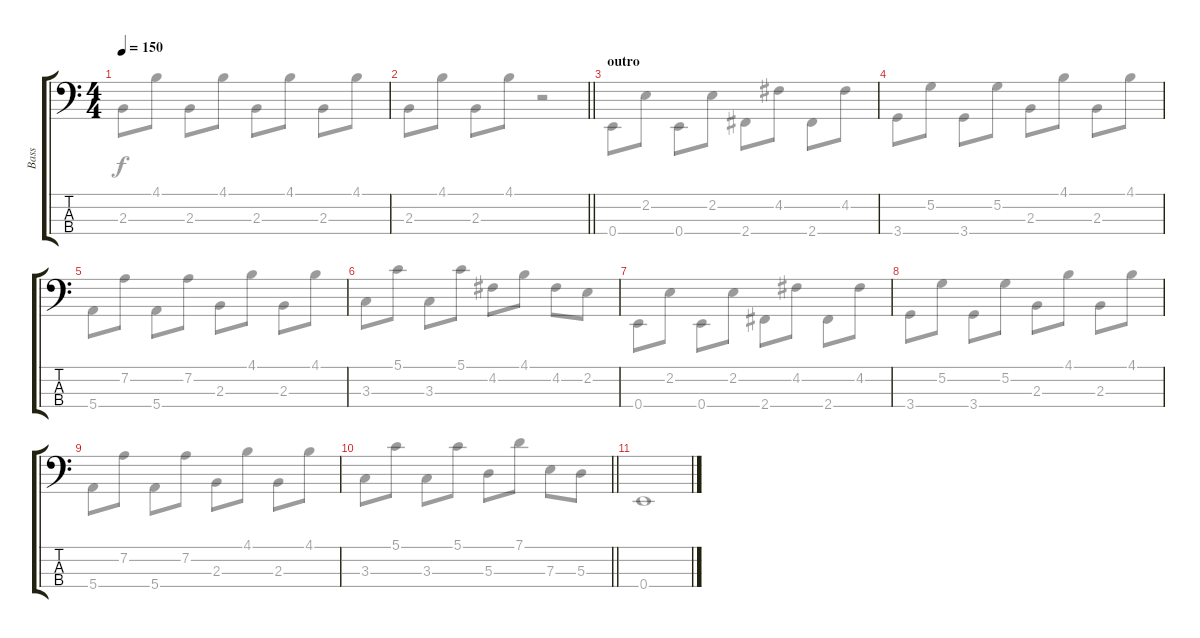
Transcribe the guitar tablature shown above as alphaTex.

\track ("Bass" "Bass") {instrument electricbassfinger}
\staff {score tabs}
\tuning (G2 D2 A1 E1) {hide}
\voice
\ts (4 4)
\tempo 150
\clef f4
\ks c
|
\barLineRight lightlight
|
\section ("" "outro")
|
|
|
|
|
|
|
\barLineRight lightlight
|
\voice
\clef f4
\ks c
2.3.8{dy f} 4.1.8 2.3.8 4.1.8 2.3.8 4.1.8 2.3.8 4.1.8 |
\barLineRight lightlight
2.3.8 4.1.8 2.3.8 4.1.8 r.2 |
0.4.8 2.2.8 0.4.8 2.2.8 2.4.8 4.2.8 2.4.8 4.2.8 |
3.4.8 5.2.8 3.4.8 5.2.8 2.3.8 4.1.8 2.3.8 4.1.8 |
5.4.8 7.2.8 5.4.8 7.2.8 2.3.8 4.1.8 2.3.8 4.1.8 |
3.3.8 5.1.8 3.3.8 5.1.8 4.2.8 4.1.8 4.2.8 2.2.8 |
0.4.8 2.2.8 0.4.8 2.2.8 2.4.8 4.2.8 2.4.8 4.2.8 |
3.4.8 5.2.8 3.4.8 5.2.8 2.3.8 4.1.8 2.3.8 4.1.8 |
5.4.8 7.2.8 5.4.8 7.2.8 2.3.8 4.1.8 2.3.8 4.1.8 |
\barLineRight lightlight
3.3.8 5.1.8 3.3.8 5.1.8 5.3.8 7.1.8 7.3.8 5.3.8 |
0.4.1
